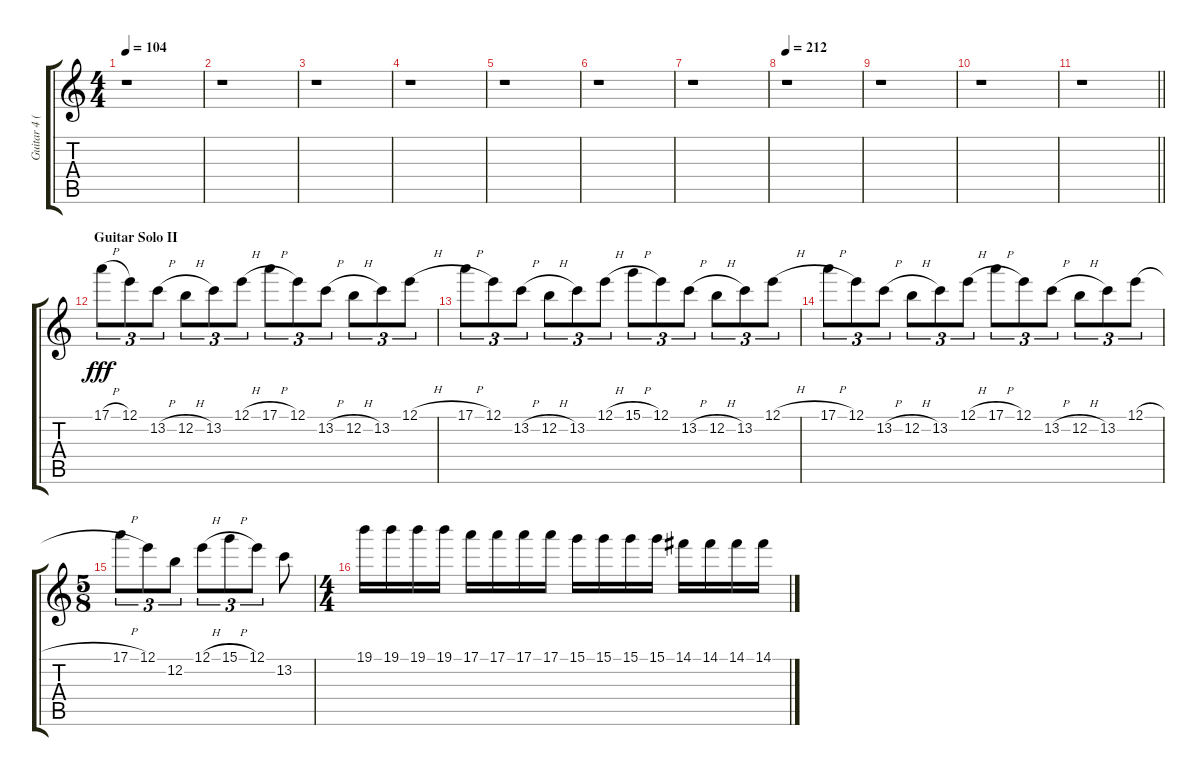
\track ("Guitar 4 (solo)" "Guitar 4 (") {instrument distortionguitar}
\staff {score tabs}
\tuning (E4 B3 G3 D3 A2 E2) {hide}
\ts (4 4)
\tempo 104
\clef g2
\ks c
r.1{dy f} |
r.1 |
r.1 |
r.1 |
r.1 |
r.1 |
r.1 |
\tempo 212
r.1 |
r.1 |
r.1 |
\barLineRight lightlight
r.1 |
\section ("" "Guitar Solo II")
17.1{h}.8{tu (3 2) dy fff volume 16} 12.1.8{tu (3 2)} 13.2{h}.8{tu (3 2)} 12.2{h}.8{tu (3 2)} 13.2.8{tu (3 2)} 12.1{h}.8{tu (3 2)} 17.1{h}.8{tu (3 2)} 12.1.8{tu (3 2)} 13.2{h}.8{tu (3 2)} 12.2{h}.8{tu (3 2)} 13.2.8{tu (3 2)} 12.1{h}.8{tu (3 2)} |
17.1{h}.8{tu (3 2)} 12.1.8{tu (3 2)} 13.2{h}.8{tu (3 2)} 12.2{h}.8{tu (3 2)} 13.2.8{tu (3 2)} 12.1{h}.8{tu (3 2)} 15.1{h}.8{tu (3 2)} 12.1.8{tu (3 2)} 13.2{h}.8{tu (3 2)} 12.2{h}.8{tu (3 2)} 13.2.8{tu (3 2)} 12.1{h}.8{tu (3 2)} |
17.1{h}.8{tu (3 2)} 12.1.8{tu (3 2)} 13.2{h}.8{tu (3 2)} 12.2{h}.8{tu (3 2)} 13.2.8{tu (3 2)} 12.1{h}.8{tu (3 2)} 17.1{h}.8{tu (3 2)} 12.1.8{tu (3 2)} 13.2{h}.8{tu (3 2)} 12.2{h}.8{tu (3 2)} 13.2.8{tu (3 2)} 12.1{h}.8{tu (3 2)} |
\ts (5 8)
17.1{h}.8{tu (3 2)} 12.1.8{tu (3 2)} 12.2.8{tu (3 2)} 12.1{h}.8{tu (3 2)} 15.1{h}.8{tu (3 2)} 12.1.8{tu (3 2)} 13.2.8 |
\ts (4 4)
19.1.16 19.1.16 19.1.16 19.1.16 17.1.16 17.1.16 17.1.16 17.1.16 15.1.16 15.1.16 15.1.16 15.1.16 14.1.16 14.1.16 14.1.16 14.1.16
